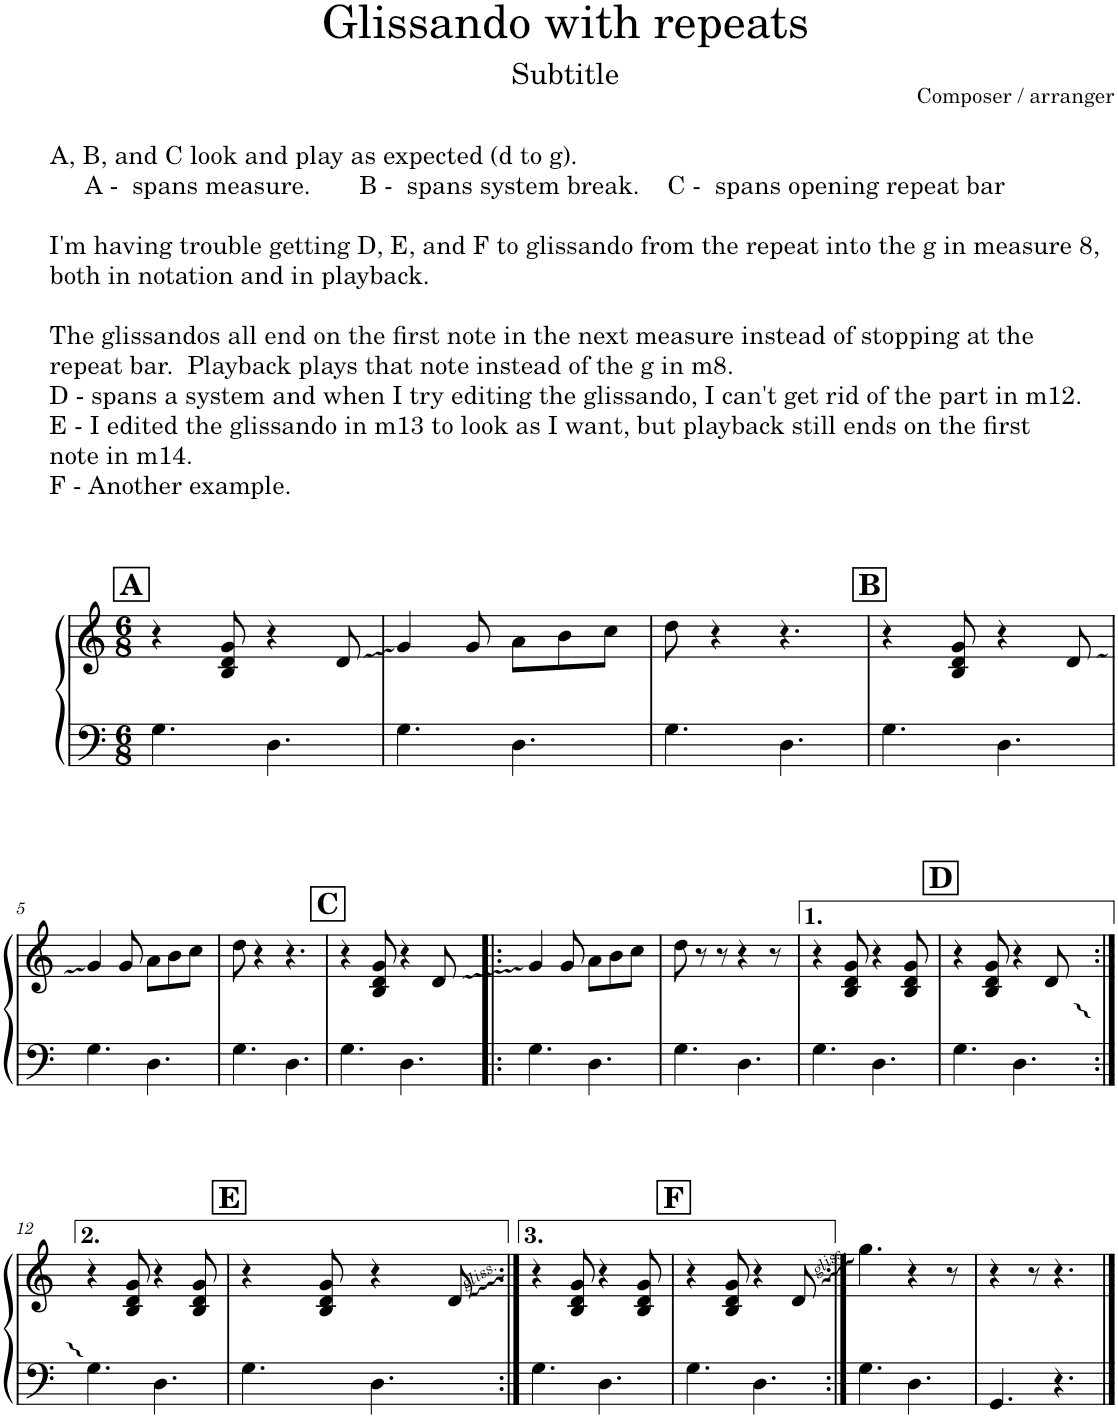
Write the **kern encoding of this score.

**kern	**kern
*part1	*part1
*staff2	*staff1
*I"Piano	*
*I'Pno.	*
*clefF4	*clefG2
*k[]	*k[]
*M6/8	*M6/8
!!LO:REH:place=s1:a:B:cj:fs=14:t=A
=1	=1
!	!LO:TX:a:t=A, B, and C look and play as expected (d to g).
!	!LO:TX:a:t=A -  spans measure.       B -  spans system break.    C -  spans opening repeat bar
!	!LO:TX:a:t=I'm having trouble getting D, E, and F to glissando from the repeat into the g in measure 8,
!	!LO:TX:a:t=both in notation and in playback.
!	!LO:TX:a:t=The glissandos all end on the first note in the next measure instead of stopping at the
!	!LO:TX:a:t=repeat bar.  Playback plays that note instead of the g in m8.
!	!LO:TX:a:t=D - spans a system and when I try editing the glissando, I can't get rid of the part in m12.
!	!LO:TX:a:t=E - I edited the glissando in m13 to look as I want, but playback still ends on the first
!	!LO:TX:a:t=note in m14.
!	!LO:TX:a:t=F - Another example.
!LO:TX:a:t=A, B, and C look and play as expected (d to g).	!
!LO:TX:a:t=A -  spans measure.       B -  spans system break.    C -  spans opening repeat bar	!
!LO:TX:a:t=I'm having trouble getting D, E, and F to glissando from the repeat into the g in measure 8,	!
!LO:TX:a:t=both in notation and in playback.	!
!LO:TX:a:t=The glissandos all end on the first note in the next measure instead of stopping at the	!
!LO:TX:a:t=repeat bar.  Playback plays that note instead of the g in m8.	!
!LO:TX:a:t=D - spans a system and when I try editing the glissando, I can't get rid of the part in m12.	!
!LO:TX:a:t=E - I edited the glissando in m13 to look as I want, but playback still ends on the first	!
!LO:TX:a:t=note in m14.	!
!LO:TX:a:t=F - Another example.	!
4.G\	4r
.	8B/ 8d/ 8g/
4.D\	4r
.	8d/
=2	=2
4.G\	4g/
.	8g/
4.D\	8a\L
.	8b\
.	8cc\J
=3	=3
4.G\	8dd\
.	4r
4.D\	4.r
!!LO:REH:place=s1:a:B:cj:fs=14:t=B
=4	=4
4.G\	4r
.	8B/ 8d/ 8g/
4.D\	4r
.	8d/
!!LO:LB:g=z
=5	=5
4.G\	4g/
.	8g/
4.D\	8a\L
.	8b\
.	8cc\J
=6	=6
4.G\	8dd\
.	4r
4.D\	4.r
!!LO:REH:place=s1:a:B:cj:fs=14:t=C
=7	=7
4.G\	4r
.	8B/ 8d/ 8g/
4.D\	4r
.	8d/
=8!|:	=8!|:
4.G\	4g/
.	8g/
4.D\	8a\L
.	8b\
.	8cc\J
=9	=9
4.G\	8dd\
.	8r
.	8r
4.D\	4r
.	8r
=10	=10
4.G\	4r
.	8B/ 8d/ 8g/
4.D\	4r
.	8B/ 8d/ 8g/
!!LO:REH:place=s1:a:B:cj:fs=14:t=D
=11	=11
4.G\	4r
.	8B/ 8d/ 8g/
4.D\	4r
.	8d/
!!LO:LB:g=z
=12:|!	=12:|!
4.G\	4r
.	8B/ 8d/ 8g/
4.D\	4r
.	8B/ 8d/ 8g/
!!LO:REH:place=s1:a:B:cj:fs=14:t=E
=13	=13
4.G\	4r
.	8B/ 8d/ 8g/
4.D\	4r
.	8d/
=14:|!	=14:|!
4.G\	4r
.	8B/ 8d/ 8g/
4.D\	4r
.	8B/ 8d/ 8g/
!!LO:REH:place=s1:a:B:cj:fs=14:t=F
=15	=15
4.G\	4r
.	8B/ 8d/ 8g/
4.D\	4r
.	8d/
=16:|!	=16:|!
4.G\	4.gg\
4.D\	4r
.	8r
=17	=17
4.GG/	4r
.	8r
4.r	4.r
==	==
*-	*-
